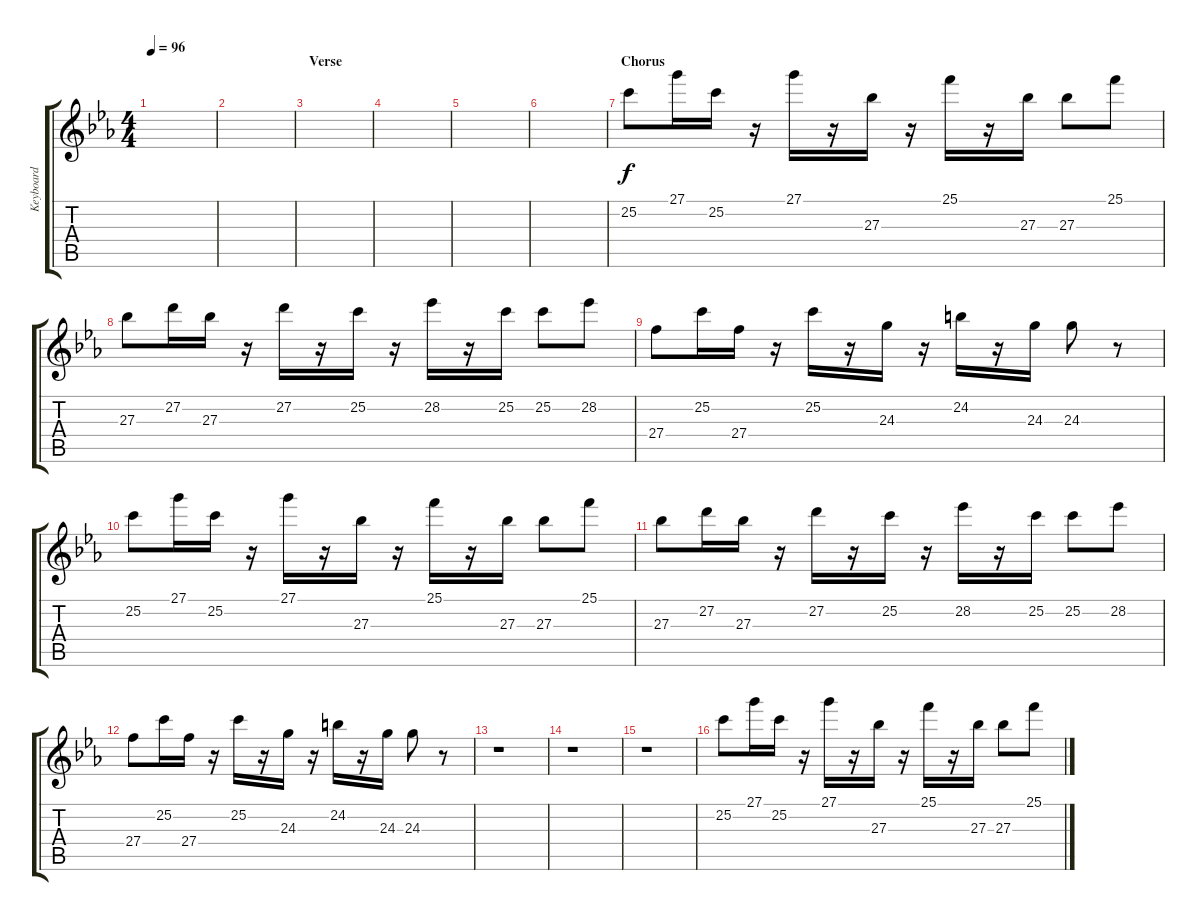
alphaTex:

\track ("Keyboard" "Keyboard") {instrument vibraphone}
\staff {score tabs}
\tuning (E4 B3 G3 D3 A2 E2) {hide}
\ts (4 4)
\tempo 96
\clef g2
\ks eb
|
|
\section ("" "Verse")
|
|
|
|
\section ("" "Chorus")
25.2.8 27.1.16 25.2.16 r.16 27.1.16 r.16 27.3.16 r.16 25.1.16 r.16 27.3.16 27.3.8 25.1.8 |
27.3.8 27.2.16 27.3.16 r.16 27.2.16 r.16 25.2.16 r.16 28.2.16 r.16 25.2.16 25.2.8 28.2.8 |
27.4.8 25.2.16 27.4.16 r.16 25.2.16 r.16 24.3.16 r.16 24.2.16 r.16 24.3.16 24.3.8 r.8 |
25.2.8 27.1.16 25.2.16 r.16 27.1.16 r.16 27.3.16 r.16 25.1.16 r.16 27.3.16 27.3.8 25.1.8 |
27.3.8 27.2.16 27.3.16 r.16 27.2.16 r.16 25.2.16 r.16 28.2.16 r.16 25.2.16 25.2.8 28.2.8 |
27.4.8 25.2.16 27.4.16 r.16 25.2.16 r.16 24.3.16 r.16 24.2.16 r.16 24.3.16 24.3.8 r.8 |
r.1 |
r.1 |
r.1 |
25.2.8 27.1.16 25.2.16 r.16 27.1.16 r.16 27.3.16 r.16 25.1.16 r.16 27.3.16 27.3.8 25.1.8
